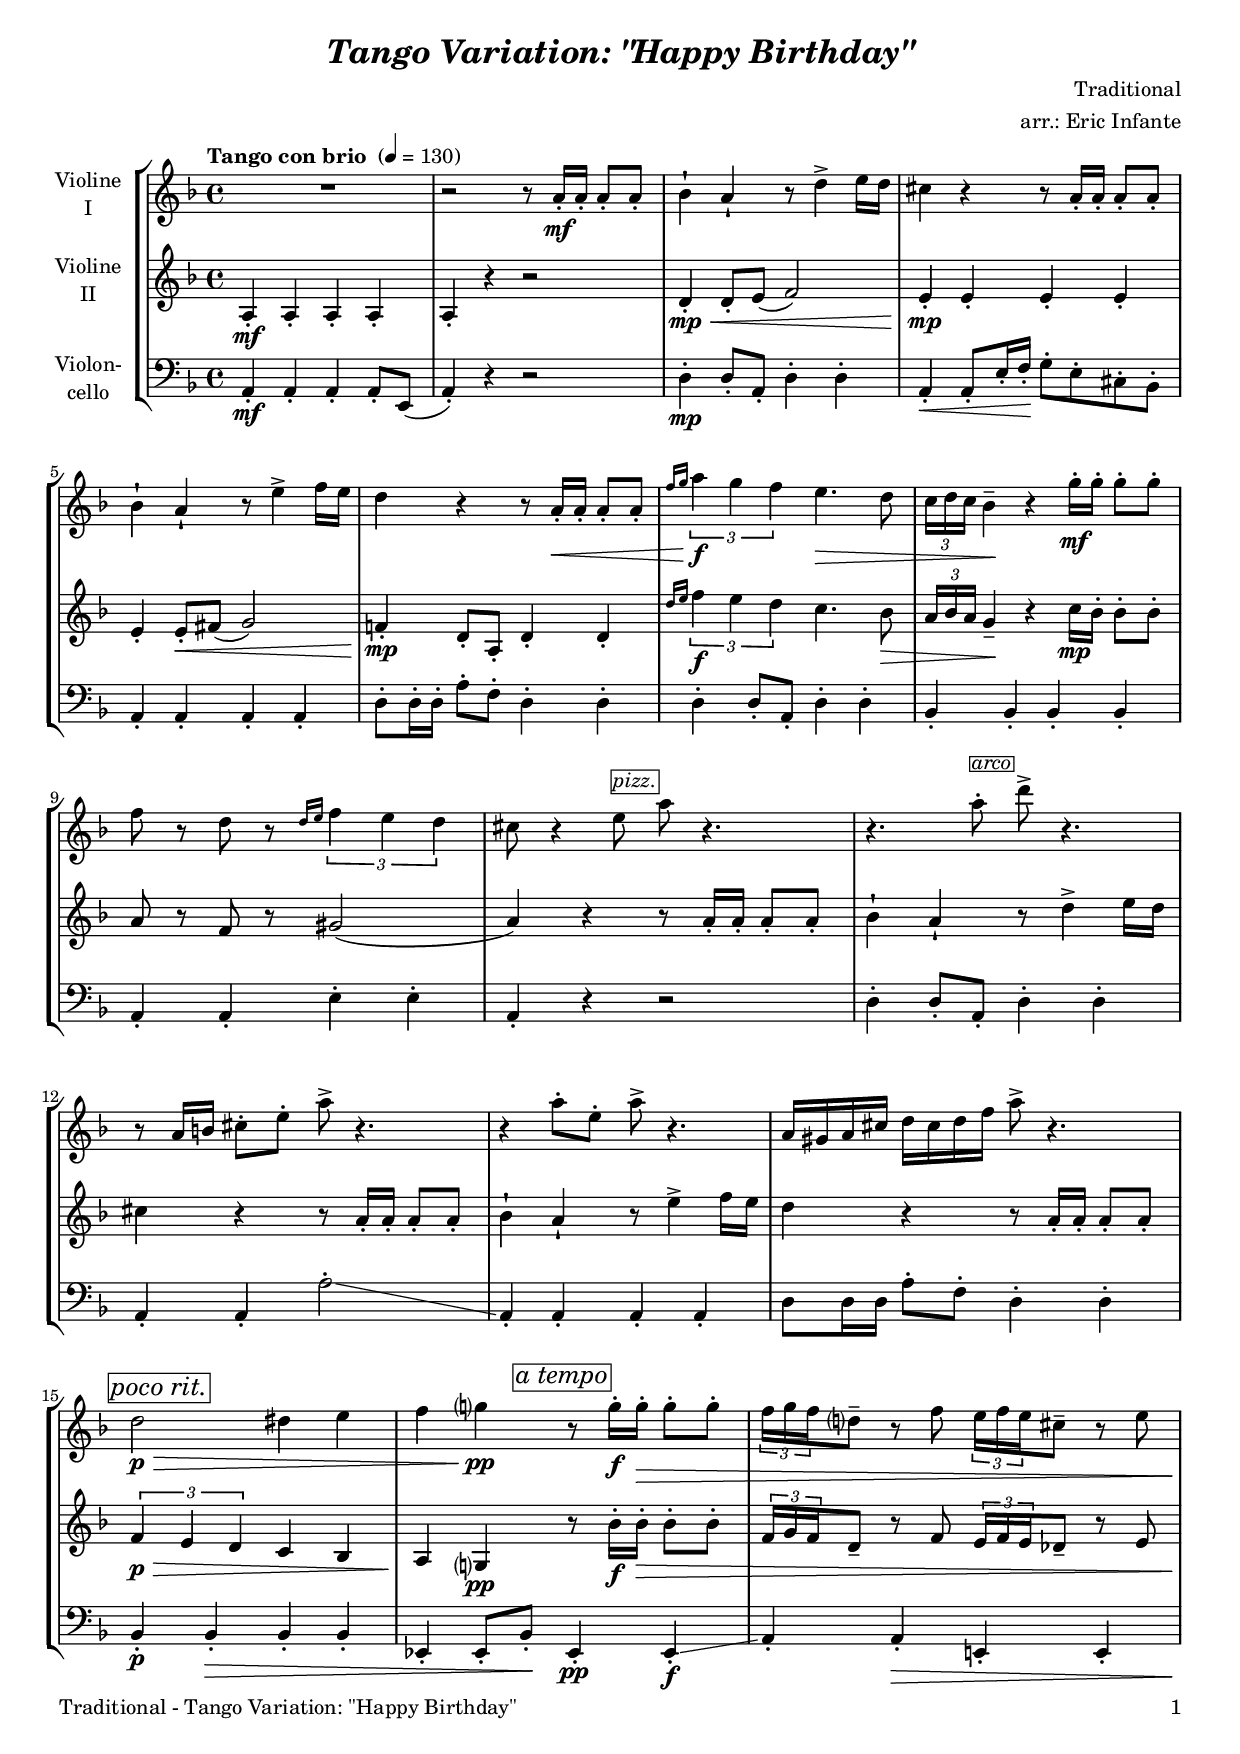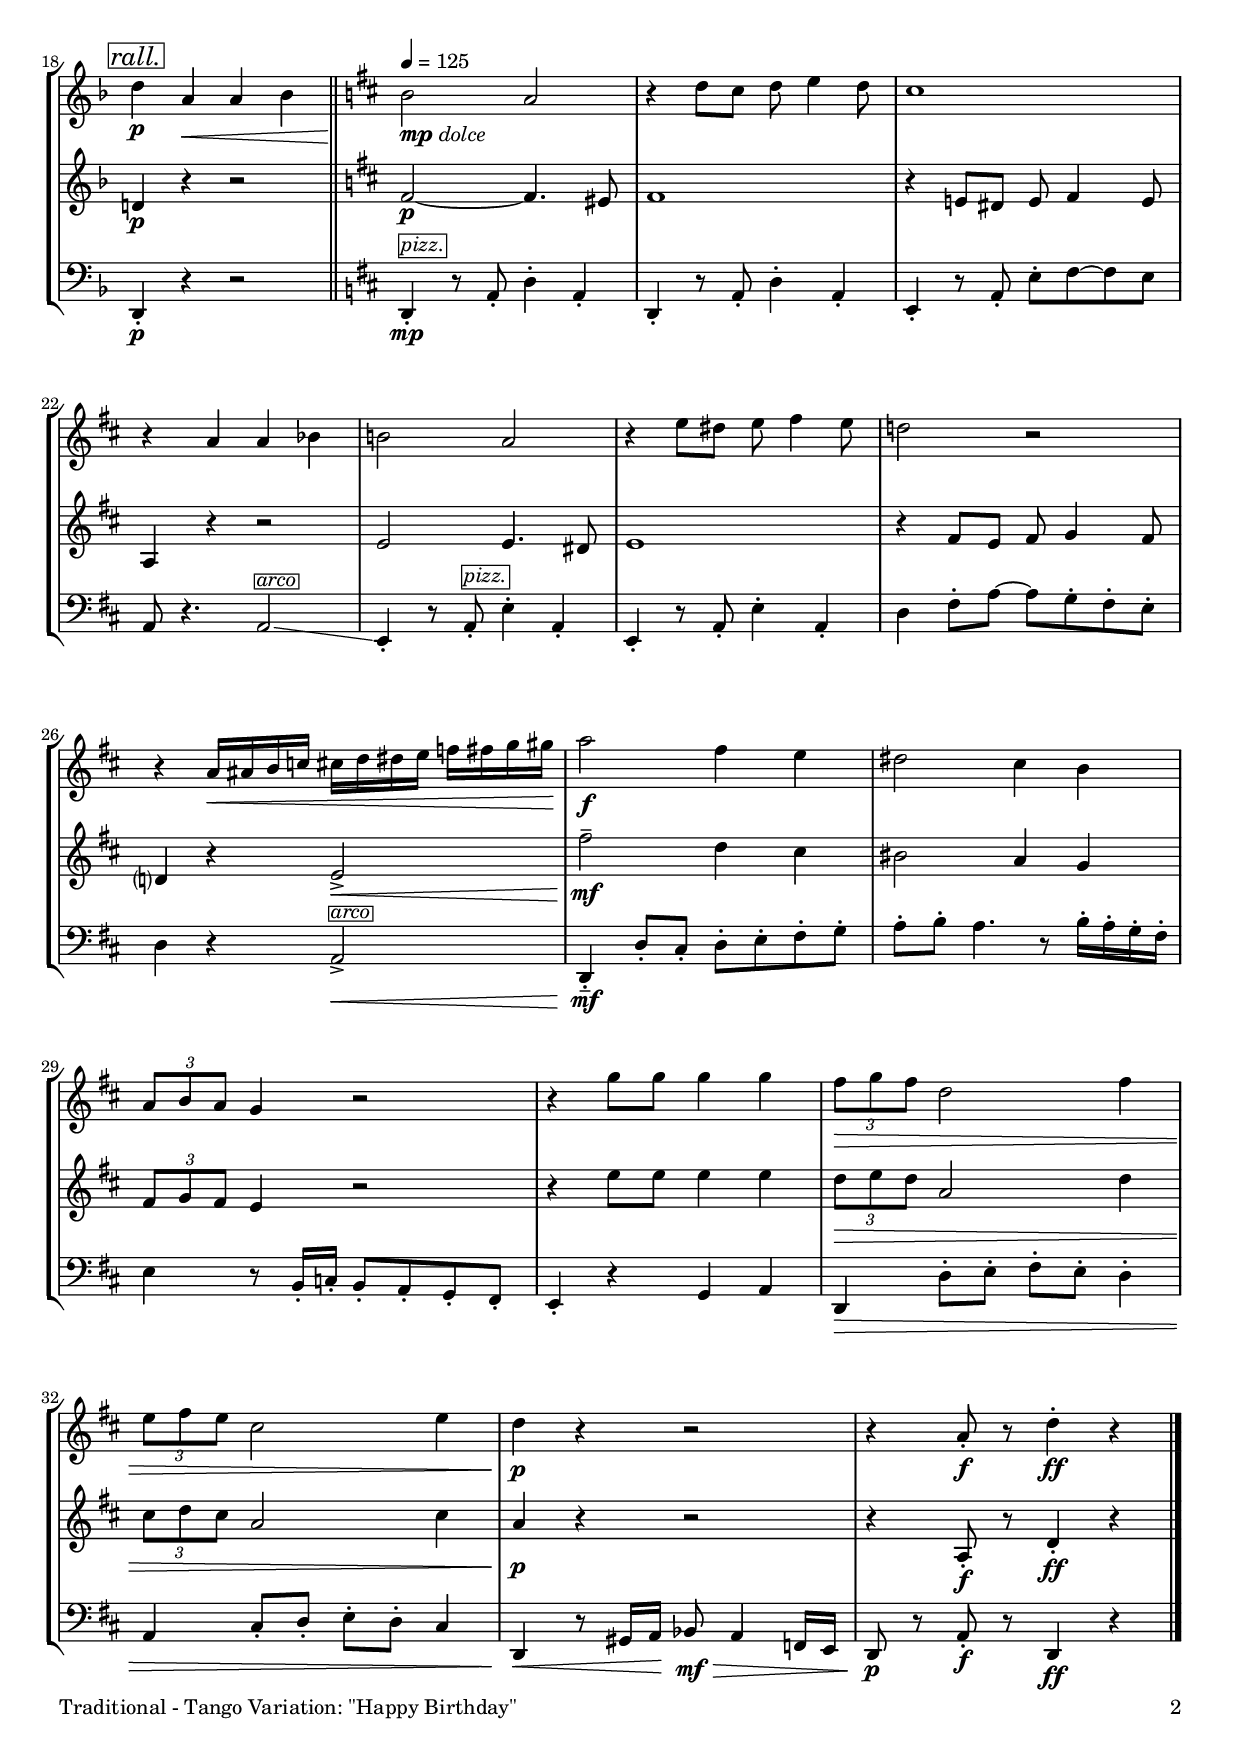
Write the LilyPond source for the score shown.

\version "2.24.4"
\include "deutsch.ly"
  
#(set-global-staff-size 18)

\header {
  title     = \markup \bold \italic "Tango Variation: \"Happy Birthday\""
  composer  = "Traditional"
  arranger  = "arr.: Eric Infante"
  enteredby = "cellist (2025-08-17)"
%  piece     = ""
}

voiceconsts = {
  \key f \major
  \time 4/4
  \clef "treble"
%  \numericTimeSignature
  \compressEmptyMeasures
% Set default beaming for all staves
%  \set Timing.beamExceptions = #'()
%  \set Timing.baseMoment     = #(ly:make-moment 1 4)
%  \set Timing.beatStructure  = #'(1 1 1)
}

mivl = "violin"
miva = "viola"
mipz = "pizzicato strings"
mivc = "cello"

introa = { \tempo "Tango con brio " 4=130 }
introb = { \bar "||" \tempo 4=125 \key d \major }

arco = \markup \box \italic "arco"
atem = \mark \markup \box \italic "a tempo"
mpdl = \markup { \dynamic mp \italic "dolce" }
pizz = \markup \box \italic "pizz."
prit = \mark \markup \box \italic "poco rit."
rall = \mark \markup \box \italic "rall."

va = \relative c'' {
  \voiceconsts

  \introa
  R1
  r2 r8 a16-.\mf a-. a8-. a-.
  b4-! a-! r8 d4-> e16 d
  cis4 r r8 a16-. a-. a8-. a-.
  b4-! a-! r8 e'4-> f16 e
  d4 r r8 a16-.\< a-. a8-. a-.
  \grace { f'16[ g] } \tuplet 3/2 2 { a4\!\f g f } e4.\> d8

  \tuplet 3/2 8 { c16 d c } b4--\! r g'16-.\mf g-. g8-. g-.
  f r d r \grace { d16[ e] } \tuplet 3/2 2 { f4 e d }
  cis8 r4
  \set Staff.midiInstrument = \mipz
  e8^\pizz a r4.
  r
  \set Staff.midiInstrument = \mivl
  a8-.^\arco d-> r4.
  r8 a,16 h cis8-. e-. a-> r4.
  r4 a8-. e-. a-> r4.

  a,16 gis a cis d cis d f a8-> r4. \prit
  d,2\p\> dis4 e
  f g?\!\pp \atem r8 g16-.\f g-.\decr g8-. g-.
  \tuplet 3/2 8 { f16 g f } d?8-- r f \tuplet 3/2 8 { e16 f e } cis8-- r e \rall
  d4\p a\< a b
  \introb
  h2\!_\mpdl a

  r4 d8 cis d e4 d8
  cis1
  r4 a a b
  h!2 a
  r4 e'8 dis e fis4 e8
  d!2 r
  r4 a16\< ais h c cis d dis e f fis g gis\!

  a2\f fis4 e
  dis2 cis4 h
  \tuplet 3/2 4 { a8 h a } g4 r2
  r4 g'8 g g4 g
  \tuplet 3/2 4 { fis8\decr g fis } d2 fis4
  \tuplet 3/2 4 { e8 fis e } cis2 e4
  d\p r r2
  r4 a8-.\f r d4-.\ff r \bar "|."
}

vb = \relative c' {
  \voiceconsts

  \introa
  a4-.\mf a-. a-. a-.
  a-. r r2
  d4-.\mp\< d8-. e( f2)
  e4-.\!\mp e-. e-. e-.
  e-. e8-.\< fis( g2)
  f!4-.\!\mp d8-. a-. d4-. d-.
  \grace { d'16 e } \tuplet 3/2 2 { f4\f e d } c4. b8\>

  \tuplet 3/2 8 { a16 b a } g4--\! r c16\mp b-. b8-. b-.
  a r f r gis2(
  a4) r r8 a16-. a-. a8-. a-.
  b4-! a-! r8 d4-> e16 d
  cis4 r r8 a16-. a-. a8-. a-.
  b4-! a-! r8 e'4-> f16 e

  d4 r r8 a16-. a-. a8-. a-. \prit
  \tuplet 3/2 2 { f4\p\> e d } c b
  a\! g?\pp \atem r8 b'16-.\f b-.\> b8-. b-.
  \tuplet 3/2 8 { f16 g f } d8-- r f \tuplet 3/2 8 { e16 f e } des8-- r e \rall
  d!4\p r r2
  \introb
  fis~\p fis4. eis8
  fis1

  r4 e!8 dis e fis4 e8
  a,4 r r2
  e' e4. dis8
  e1
  r4 fis8 e fis g4 fis8
  d?4 r e2->\<
  fis'--\!\mf d4 cis
  his2 a4 g

  \tuplet 3/2 4 { fis8 g fis } e4 r2
  r4 e'8 e e4 e
  \tuplet 3/2 4 { d8\decr e d } a2 d4
  \tuplet 3/2 4 { cis8 d cis } a2 cis4
  a\p r r2
  r4 a,8-.\f r d4-.\ff r \bar "|."
}

vc = \relative c {
  \voiceconsts
  \clef "bass"
  
  \introa
  a4-.\mf a-. a-. a8-. e(
  a4)-. r r2
  d4-.\mp d8-. a-. d4-. d-.
  a-.\< a8-. e'16-. f-.\! g8-. e-. cis-. b-.\!
  a4-. a-. a-. a-.
  d8-. d16-. d-. a'8-. f-. d4-. d-.
  d-. d8-. a-. d4-. d-.

  b-. b-. b-. b-.
  a-. a-. e'-. e-.
  a,-. r r2
  d4-. d8-. a-. d4-. d-.
  a-. a-. a'2-.\glissando
  a,4-. a-. a-. a-.
  d8 d16 d a'8-. f-. d4-. d-. \prit
  b-.\p b-.\> b-. b-.

  es,-. es8-. b'-.\! \atem es,4-.\pp es-.\f\glissando
  a-. a-.\> e!-. e-. \rall
  d-.\!\p r r2
  \introb
  \set Staff.midiInstrument = \mipz
  d4-.\mp^\pizz r8 a'-. d4-. a-.
  d,-. r8 a'-. d4-. a-.
  e-. r8 a-. e'-. fis~ fis e
  a, r4.
  \set Staff.midiInstrument = \mivc
  a2\glissando^\arco

  e4-.
  \set Staff.midiInstrument = \mipz
  r8 a-.^\pizz e'4-. a,-.
  e-. r8 a-. e'4-. a,-.
  d fis8-. a~ a g-. fis-. e-.
  d4 r
  \set Staff.midiInstrument = \mivc
  a2->\<^\arco
  d,4---.\!\mf d'8-. cis-. d-. e-. fis-. g-.
  a-. h-. a4. r8 h16-. a-. g-. fis-.

  e4 r8 h16-. c-. h8-. a-. g-. fis-.
  e4-. r g a
  d,\decr d'8-. e-. fis-. e-. d4-.
  a cis8-. d-. e-. d-. cis4
  d,\< r8 gis16 a\! b8\mf\> a4 f16 e
  d8\!\p r a'-.\f r d,4\ff r \bar "|."
}


music = \new StaffGroup <<
      \new Staff {
	\set Staff.midiInstrument = \mivl
	\set Staff.instrumentName = \markup \center-column { "Violine" "I" }
	\transpose f f { \va }
      }

      \new Staff {
	\set Staff.midiInstrument = \mivl
	\set Staff.instrumentName = \markup \center-column { "Violine" "II" }
	\transpose f f { \vb }
      }

      \new Staff {
	\set Staff.midiInstrument = \mivc
	\set Staff.instrumentName = \markup \center-column { "Violon-" "cello" }
	\transpose f f { \vc }
      }
>>

\book {
  \paper {
    print-page-number = ##t
    print-first-page-number = ##t
    ragged-last-bottom = ##f
    oddHeaderMarkup = \markup \null
    evenHeaderMarkup = \markup \null
    oddFooterMarkup = \markup {
      \fill-line {
        \if \should-print-page-number
        "Traditional - Tango Variation: \"Happy Birthday\"" \fromproperty #'page:page-number-string
      }
    }
    evenFooterMarkup = \oddFooterMarkup
  } \score {
    \music
    \layout {}
  }

  \score {
    \unfoldRepeats \music

    \midi {
      \context {
        \Score
      }
    }
  }
}
